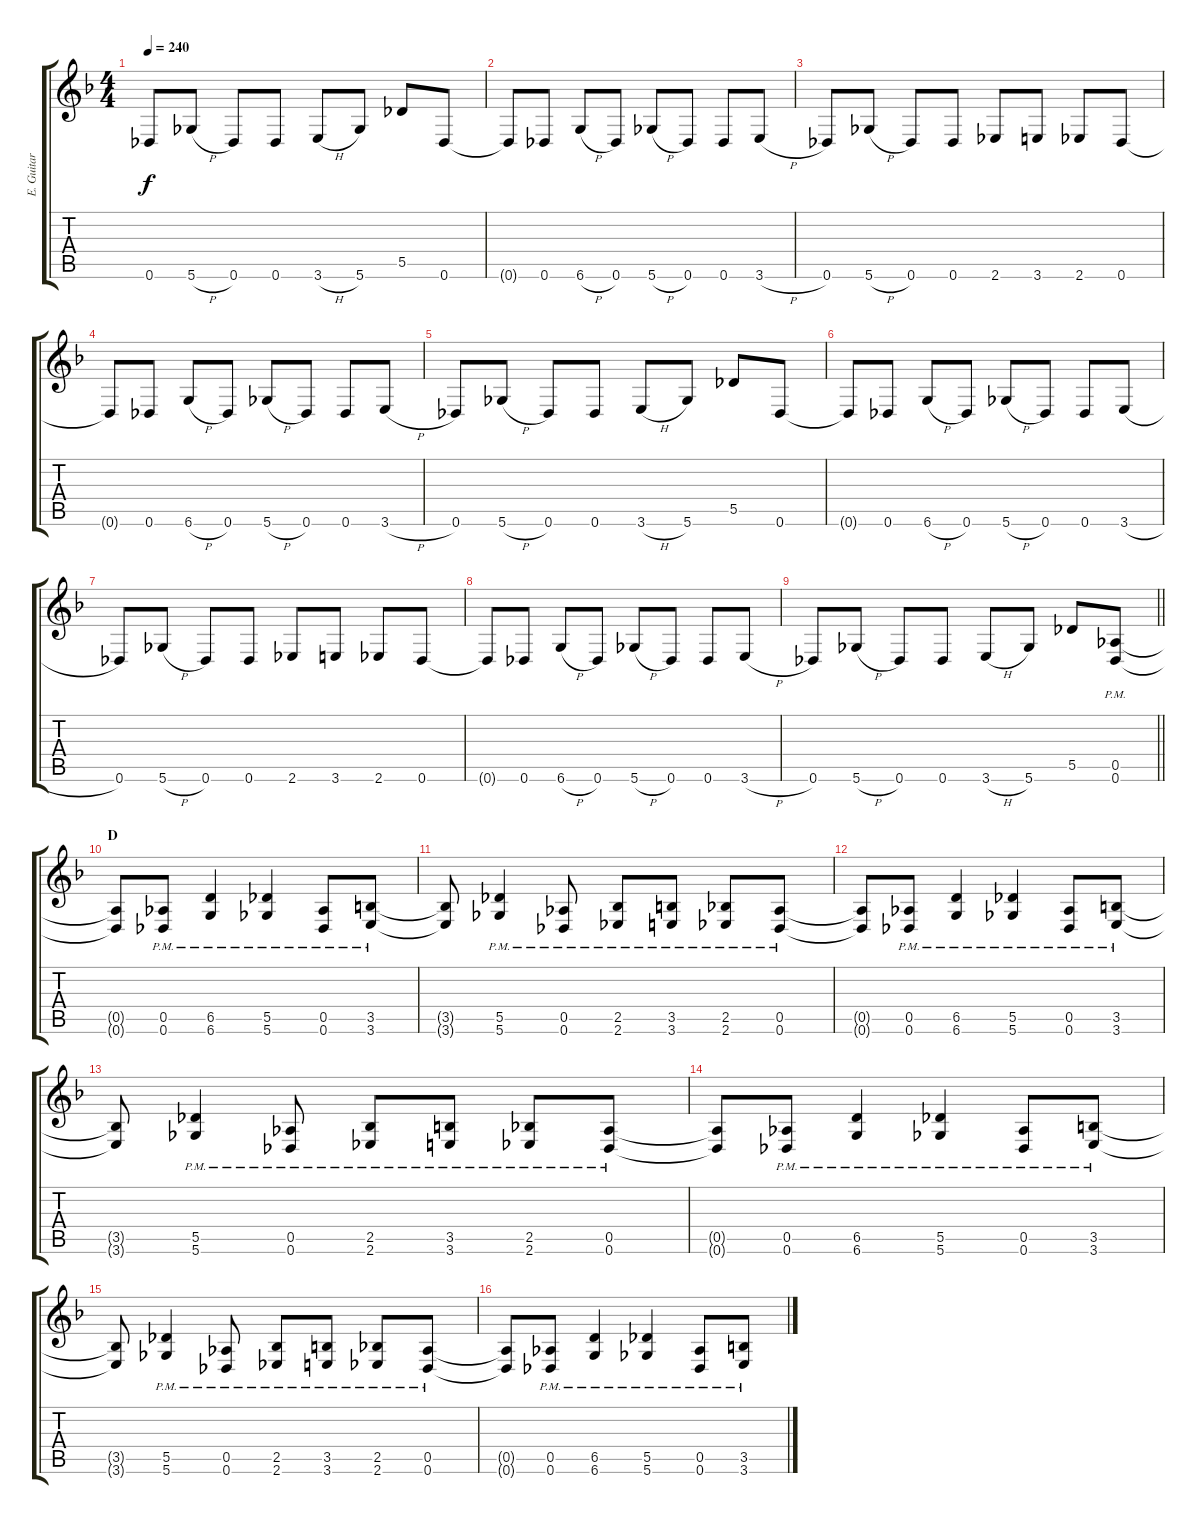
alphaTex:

\track ("E. Guitar II" "E. Guitar ") {instrument distortionguitar}
\staff {score tabs}
\tuning (Eb4 Bb3 Gb3 Db3 Ab2 Db2) {hide}
\ts (4 4)
\tempo 240
\clef g2
\ks f
0.6.8{dy f} 5.6{h}.8 0.6.8 0.6.8 3.6{h}.8 5.6.8 5.5.8 0.6.8 |
0.6{t}.8 0.6.8 6.6{h}.8 0.6.8 5.6{h}.8 0.6.8 0.6.8 3.6{h}.8 |
0.6.8 5.6{h}.8 0.6.8 0.6.8 2.6.8 3.6.8 2.6.8 0.6.8 |
0.6{t}.8 0.6.8 6.6{h}.8 0.6.8 5.6{h}.8 0.6.8 0.6.8 3.6{h}.8 |
0.6.8 5.6{h}.8 0.6.8 0.6.8 3.6{h}.8 5.6.8 5.5.8 0.6.8 |
0.6{t}.8 0.6.8 6.6{h}.8 0.6.8 5.6{h}.8 0.6.8 0.6.8 3.6{h}.8 |
0.6.8 5.6{h}.8 0.6.8 0.6.8 2.6.8 3.6.8 2.6.8 0.6.8 |
0.6{t}.8 0.6.8 6.6{h}.8 0.6.8 5.6{h}.8 0.6.8 0.6.8 3.6{h}.8 |
\barLineRight lightlight
0.6.8 5.6{h}.8 0.6.8 0.6.8 3.6{h}.8 5.6.8 5.5.8 (0.5{pm} 0.6{pm}).8 |
\section ("" "D")
(0.5{t} 0.6{t}).8 (0.5{pm} 0.6{pm}).8 (6.5{pm} 6.6{pm}).4 (5.5{pm} 5.6{pm}).4 (0.5{pm} 0.6{pm}).8 (3.5{pm} 3.6{pm}).8 |
(3.5{t} 3.6{t}).8 (5.5{pm} 5.6{pm}).4 (0.5{pm} 0.6{pm}).8 (2.5{pm} 2.6{pm}).8 (3.5{pm} 3.6{pm}).8 (2.5{pm} 2.6{pm}).8 (0.5{pm} 0.6{pm}).8 |
(0.5{t} 0.6{t}).8 (0.5{pm} 0.6{pm}).8 (6.5{pm} 6.6{pm}).4 (5.5{pm} 5.6{pm}).4 (0.5{pm} 0.6{pm}).8 (3.5{pm} 3.6{pm}).8 |
(3.5{t} 3.6{t}).8 (5.5{pm} 5.6{pm}).4 (0.5{pm} 0.6{pm}).8 (2.5{pm} 2.6{pm}).8 (3.5{pm} 3.6{pm}).8 (2.5{pm} 2.6{pm}).8 (0.5{pm} 0.6{pm}).8 |
(0.5{t} 0.6{t}).8 (0.5{pm} 0.6{pm}).8 (6.5{pm} 6.6{pm}).4 (5.5{pm} 5.6{pm}).4 (0.5{pm} 0.6{pm}).8 (3.5{pm} 3.6{pm}).8 |
(3.5{t} 3.6{t}).8 (5.5{pm} 5.6{pm}).4 (0.5{pm} 0.6{pm}).8 (2.5{pm} 2.6{pm}).8 (3.5{pm} 3.6{pm}).8 (2.5{pm} 2.6{pm}).8 (0.5{pm} 0.6{pm}).8 |
(0.5{t} 0.6{t}).8 (0.5{pm} 0.6{pm}).8 (6.5{pm} 6.6{pm}).4 (5.5{pm} 5.6{pm}).4 (0.5{pm} 0.6{pm}).8 (3.5{pm} 3.6{pm}).8
